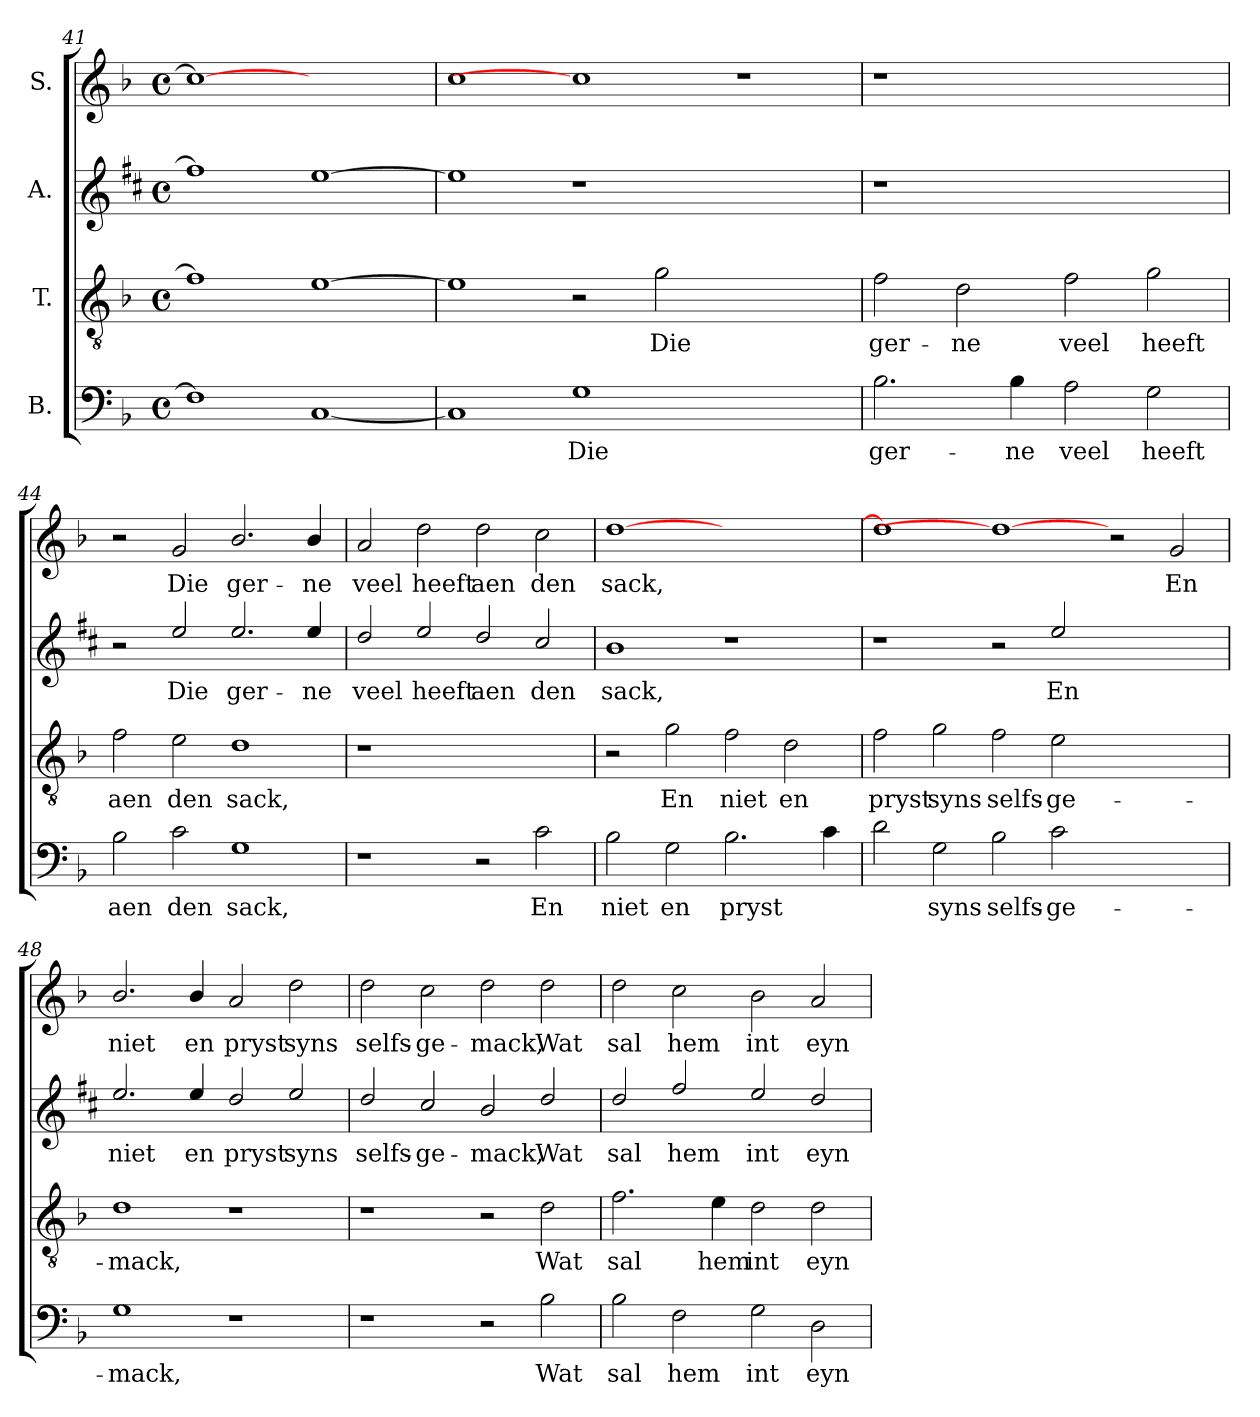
**kern	**text	**kern	**text	**kern	**text	**kern	**text
*part4	*part4	*part3	*part3	*part2	*part2	*part1	*part1
*staff4	*staff4	*staff3	*staff3	*staff2	*staff2	*staff1	*staff1
*I"B.	*	*I"T.	*	*I"A.	*	*I"S.	*
*clefF4	*	*clefGv2	*	*clefG2	*	*clefG2	*
*	*	*	*	*ITrd5c9	*	*	*
*k[b-]	*	*k[b-]	*	*k[b-]	*	*k[b-]	*
*F:	*	*F:	*	*F:	*	*F:	*
*M4/4	*	*M4/4	*	*M4/4	*	*M4/4	*
*met(c)	*	*met(c)	*	*met(c)	*	*met(c)	*
=41	=41	=41	=41	=41	=41	=41	=41
1F]	.	1f]	.	1a]	.	1cc_	.
[1C	.	[1e	.	[1g	.	1ryy	.
=42	=42	=42	=42	=42	=42	=42	=42
1C]	.	1e]	.	1g]	.	1cc	.
1G	Die	2r	.	1rdd	.	1cc]	.
.	.	2g\	Die	.	.	.	.
1ryy	.	1ryy	.	1ryy	.	1r	.
=43	=43	=43	=43	=43	=43	=43	=43
2.B-\	ger-	2f\	ger-	1r	.	1r	.
.	.	2d\	-ne	.	.	.	.
4B-\	-ne	.	.	.	.	.	.
2A\	veel	2f\	veel	1ryy	.	1ryy	.
2G\	heeft	2g\	heeft	.	.	.	.
=44	=44	=44	=44	=44	=44	=44	=44
2B-\	aen	2f\	aen	2r	.	2r	.
2c\	den	2e\	den	2g/	Die	2g/	Die
1G	sack,	1d	sack,	2.g/	ger-	2.b-/	ger-
.	.	.	.	4g/	-ne	4b-/	-ne
=45	=45	=45	=45	=45	=45	=45	=45
1rF	.	1r	.	2f/	veel	2a/	veel
.	.	.	.	2g/	heeft	2dd\	heeft
2r	.	1ryy	.	2f/	aen	2dd\	aen
2c\	En	.	.	2e/	den	2cc\	den
!!LO:LB:g=z
=46	=46	=46	=46	=46	=46	=46	=46
2B-\	niet	2r	.	1d	sack,	[1dd	sack,
2G\	en	2g\	En	.	.	.	.
2.B-\	pryst	2f\	niet	1r	.	1ryy	.
.	.	2d\	en	.	.	.	.
4c\	.	.	.	.	.	.	.
=47	=47	=47	=47	=47	=47	=47	=47
2d\	.	2f\	pryst	1r	.	1dd]	.
2G\	syns	2g\	syns	.	.	.	.
2B-\	selfs-	2f\	selfs-	2r	.	1dd_	.
2c\	-ge-	2e\	-ge-	2g/	En	.	.
1ryy	.	1ryy	.	1ryy	.	2r	.
.	.	.	.	.	.	2g/	En
=48	=48	=48	=48	=48	=48	=48	=48
1G	-mack,	1d	-mack,	2.g/	niet	2.b-/	niet
.	.	.	.	4g/	en	4b-/	en
1r	.	1r	.	2f/	pryst	2a/	pryst
.	.	.	.	2g/	syns	2dd\	syns
=49	=49	=49	=49	=49	=49	=49	=49
1r	.	1r	.	2f/	selfs-	2dd\	selfs-
.	.	.	.	2e/	-ge-	2cc\	-ge-
2r	.	2r	.	2d/	-mack,	2dd\	-mack,
2B-\	Wat	2d\	Wat	2f/	Wat	2dd\	Wat
=50	=50	=50	=50	=50	=50	=50	=50
2B-\	sal	2.f\	sal	2f/	sal	2dd\	sal
2F\	hem	.	.	2a/	hem	2cc\	hem
.	.	4e\	hem	.	.	.	.
2G\	int	2d\	int	2g/	int	2b-\	int
2D\	eyn-	2d\	eyn-	2f/	eyn-	2a/	eyn-
=	=	=	=	=	=	=	=
*-	*-	*-	*-	*-	*-	*-	*-
